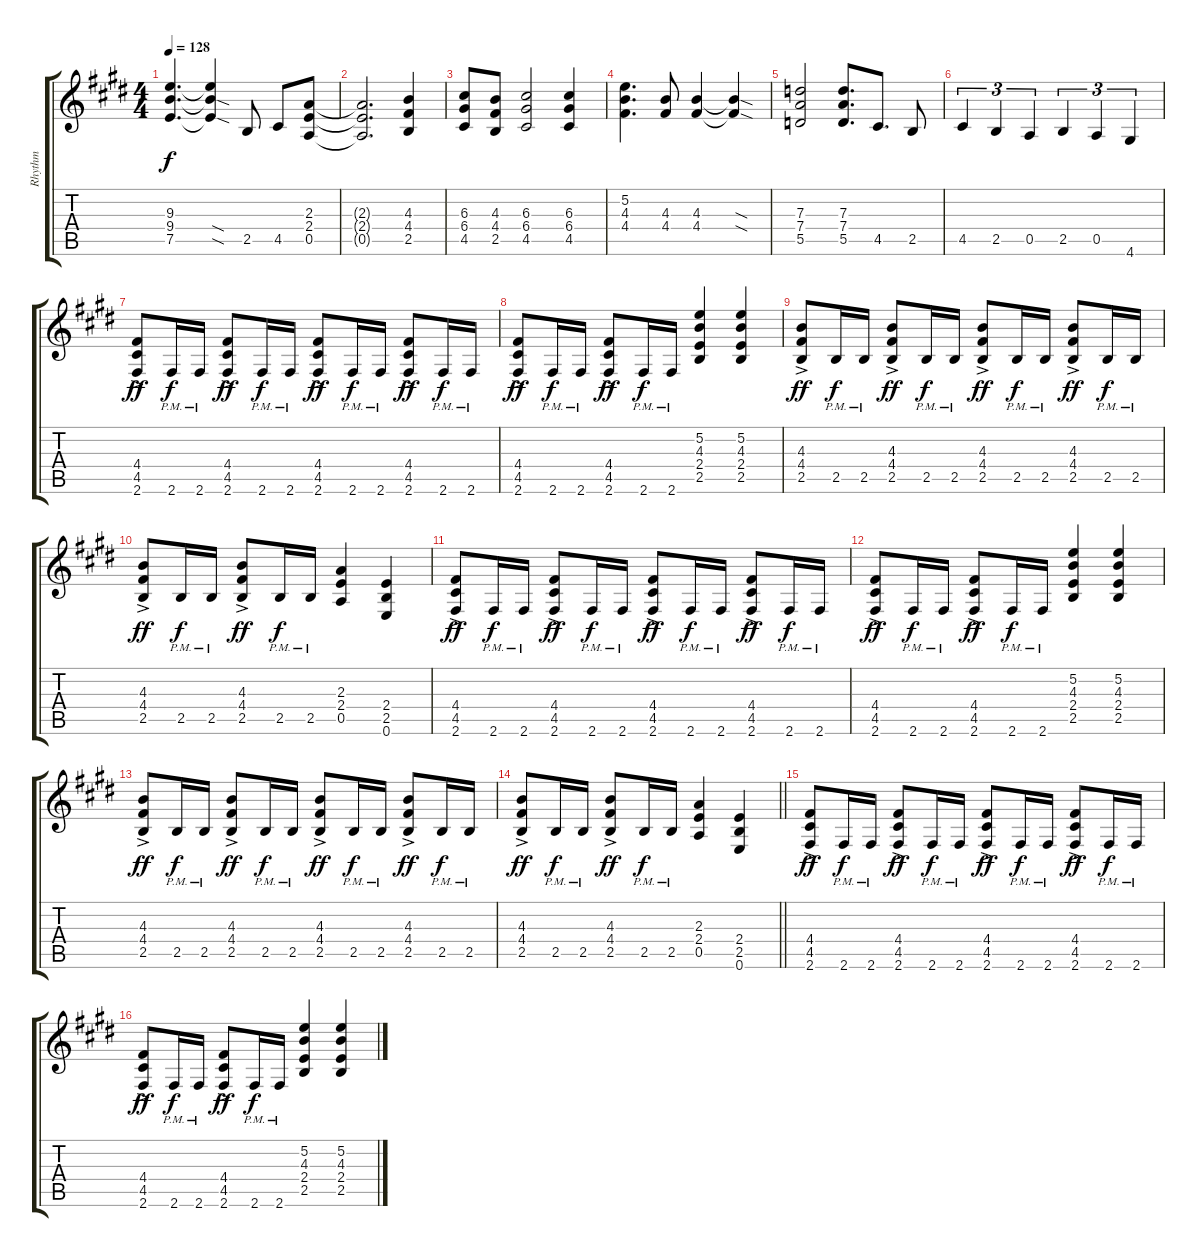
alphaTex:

\track ("Rhythm" "Rhythm") {instrument distortionguitar}
\staff {score tabs}
\tuning (E4 B3 G3 D3 A2 E2) {hide}
\ts (4 4)
\tempo 128
\clef g2
\ks e
(9.3 9.4 7.5).4{d dy f instrument distortionguitar} (9.3{t} 9.4{sod t} 7.5{sod t}).4 2.5.8 4.5.8 (2.3 2.4 0.5).8 |
\ks c#minor
(2.3{t} 2.4{t} 0.5{t}).2{d} (4.3 4.4 2.5).4 |
(6.3 6.4 4.5).8 (4.3 4.4 2.5).8 (6.3 6.4 4.5).2 (6.3 6.4 4.5).4 |
(5.2 4.3 4.4).4{d} (4.3 4.4).8 (4.3 4.4).4 (4.3{sod t} 4.4{sod t}).4 |
\ks e
(7.3 7.4 5.5).2 (7.3 7.4 5.5).8{d} 4.5.8{d} 2.5.8 |
\ks c#minor
4.5.4{tu (3 2)} 2.5.4{tu (3 2)} 0.5.4{tu (3 2)} 2.5.4{tu (3 2)} 0.5.4{tu (3 2)} 4.6.4{tu (3 2)} |
(4.4{ac} 4.5{ac} 2.6{ac}).8{dy ff} 2.6{pm}.16{dy f} 2.6{pm}.16 (4.4{ac} 4.5{ac} 2.6{ac}).8{dy ff} 2.6{pm}.16{dy f} 2.6{pm}.16 (4.4{ac} 4.5{ac} 2.6{ac}).8{dy ff} 2.6{pm}.16{dy f} 2.6{pm}.16 (4.4{ac} 4.5{ac} 2.6{ac}).8{dy ff} 2.6{pm}.16{dy f} 2.6{pm}.16 |
\ks e
(4.4{ac} 4.5{ac} 2.6{ac}).8{dy ff} 2.6{pm}.16{dy f} 2.6{pm}.16 (4.4{ac} 4.5{ac} 2.6{ac}).8{dy ff} 2.6{pm}.16{dy f} 2.6{pm}.16 (5.2 4.3 2.4 2.5).4 (5.2 4.3 2.4 2.5).4 |
\ks c#minor
(4.3{ac} 4.4{ac} 2.5{ac}).8{dy ff} 2.5{pm}.16{dy f} 2.5{pm}.16 (4.3{ac} 4.4{ac} 2.5{ac}).8{dy ff} 2.5{pm}.16{dy f} 2.5{pm}.16 (4.3{ac} 4.4{ac} 2.5{ac}).8{dy ff} 2.5{pm}.16{dy f} 2.5{pm}.16 (4.3{ac} 4.4{ac} 2.5{ac}).8{dy ff} 2.5{pm}.16{dy f} 2.5{pm}.16 |
(4.3{ac} 4.4{ac} 2.5{ac}).8{dy ff} 2.5{pm}.16{dy f} 2.5{pm}.16 (4.3{ac} 4.4{ac} 2.5{ac}).8{dy ff} 2.5{pm}.16{dy f} 2.5{pm}.16 (2.3 2.4 0.5).4 (2.4 2.5 0.6).4 |
\ks e
(4.4{ac} 4.5{ac} 2.6{ac}).8{dy ff} 2.6{pm}.16{dy f} 2.6{pm}.16 (4.4{ac} 4.5{ac} 2.6{ac}).8{dy ff} 2.6{pm}.16{dy f} 2.6{pm}.16 (4.4{ac} 4.5{ac} 2.6{ac}).8{dy ff} 2.6{pm}.16{dy f} 2.6{pm}.16 (4.4{ac} 4.5{ac} 2.6{ac}).8{dy ff} 2.6{pm}.16{dy f} 2.6{pm}.16 |
\ks c#minor
(4.4{ac} 4.5{ac} 2.6{ac}).8{dy ff} 2.6{pm}.16{dy f} 2.6{pm}.16 (4.4{ac} 4.5{ac} 2.6{ac}).8{dy ff} 2.6{pm}.16{dy f} 2.6{pm}.16 (5.2 4.3 2.4 2.5).4 (5.2 4.3 2.4 2.5).4 |
(4.3{ac} 4.4{ac} 2.5{ac}).8{dy ff} 2.5{pm}.16{dy f} 2.5{pm}.16 (4.3{ac} 4.4{ac} 2.5{ac}).8{dy ff} 2.5{pm}.16{dy f} 2.5{pm}.16 (4.3{ac} 4.4{ac} 2.5{ac}).8{dy ff} 2.5{pm}.16{dy f} 2.5{pm}.16 (4.3{ac} 4.4{ac} 2.5{ac}).8{dy ff} 2.5{pm}.16{dy f} 2.5{pm}.16 |
\barLineRight lightlight
(4.3{ac} 4.4{ac} 2.5{ac}).8{dy ff} 2.5{pm}.16{dy f} 2.5{pm}.16 (4.3{ac} 4.4{ac} 2.5{ac}).8{dy ff} 2.5{pm}.16{dy f} 2.5{pm}.16 (2.3 2.4 0.5).4 (2.4 2.5 0.6).4 |
\ks e
(4.4{ac} 4.5{ac} 2.6{ac}).8{dy ff} 2.6{pm}.16{dy f} 2.6{pm}.16 (4.4{ac} 4.5{ac} 2.6{ac}).8{dy ff} 2.6{pm}.16{dy f} 2.6{pm}.16 (4.4{ac} 4.5{ac} 2.6{ac}).8{dy ff} 2.6{pm}.16{dy f} 2.6{pm}.16 (4.4{ac} 4.5{ac} 2.6{ac}).8{dy ff} 2.6{pm}.16{dy f} 2.6{pm}.16 |
\ks c#minor
(4.4{ac} 4.5{ac} 2.6{ac}).8{dy ff} 2.6{pm}.16{dy f} 2.6{pm}.16 (4.4{ac} 4.5{ac} 2.6{ac}).8{dy ff} 2.6{pm}.16{dy f} 2.6{pm}.16 (5.2 4.3 2.4 2.5).4 (5.2 4.3 2.4 2.5).4
